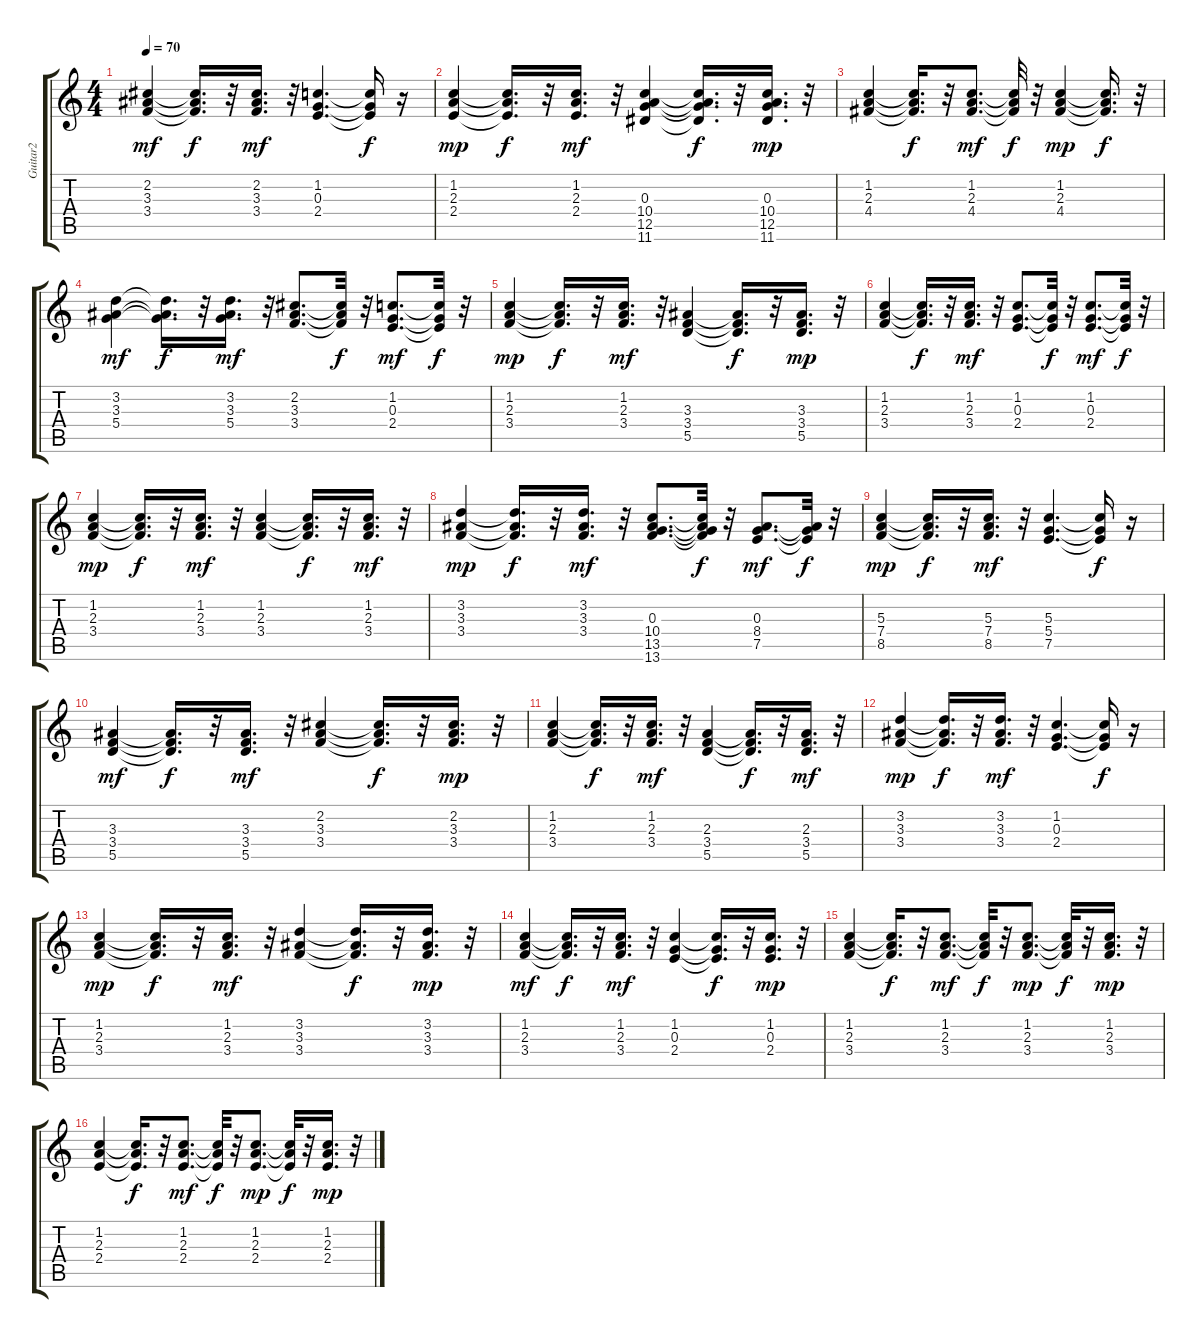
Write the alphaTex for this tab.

\track ("Guitar2" "Guitar2") {instrument acousticguitarsteel}
\staff {score tabs}
\tuning (E4 B3 G3 D3 A2 E2) {hide}
\ts (4 4)
\tempo 70
\clef g2
\ks c
(2.2 3.3 3.4).4{dy mf} (2.2{t} 3.3{t} 3.4{t}).16{d dy f} r.32 (2.2 3.3 3.4).16{d dy mf} r.32 (1.2 0.3 2.4).4{d} (1.2{t} 0.3{t} 2.4{t}).16{dy f} r.16 |
(1.2 2.3 2.4).4{dy mp} (1.2{t} 2.3{t} 2.4{t}).16{d dy f} r.32 (1.2 2.3 2.4).16{d dy mf} r.32 (0.3 10.4 12.5 11.6).4 (0.3{t} 10.4{t} 12.5{t} 11.6{t}).16{d dy f} r.32 (0.3 10.4 12.5 11.6).16{d dy mp} r.32 |
(1.2 2.3 4.4).4 (1.2{t} 2.3{t} 4.4{t}).16{d dy f} r.32 (1.2 2.3 4.4).8{d dy mf} (1.2{t} 2.3{t} 4.4{t}).32{dy f} r.32 (1.2 2.3 4.4).4{dy mp} (1.2{t} 2.3{t} 4.4{t}).16{d dy f} r.32 |
(3.2 3.3 5.4).4{dy mf} (3.2{t} 3.3{t} 5.4{t}).16{d dy f} r.32 (3.2 3.3 5.4).16{d dy mf} r.32 (2.2 3.3 3.4).8{d} (2.2{t} 3.3{t} 3.4{t}).32{dy f} r.32 (1.2 0.3 2.4).8{d dy mf} (1.2{t} 0.3{t} 2.4{t}).32{dy f} r.32 |
(1.2 2.3 3.4).4{dy mp} (1.2{t} 2.3{t} 3.4{t}).16{d dy f} r.32 (1.2 2.3 3.4).16{d dy mf} r.32 (3.3 3.4 5.5).4 (3.3{t} 3.4{t} 5.5{t}).16{d dy f} r.32 (3.3 3.4 5.5).16{d dy mp} r.32 |
(1.2 2.3 3.4).4 (1.2{t} 2.3{t} 3.4{t}).16{d dy f} r.32 (1.2 2.3 3.4).16{d dy mf} r.32 (1.2 0.3 2.4).8{d} (1.2{t} 0.3{t} 2.4{t}).32{dy f} r.32 (1.2 0.3 2.4).8{d dy mf} (1.2{t} 0.3{t} 2.4{t}).32{dy f} r.32 |
(1.2 2.3 3.4).4{dy mp} (1.2{t} 2.3{t} 3.4{t}).16{d dy f} r.32 (1.2 2.3 3.4).16{d dy mf} r.32 (1.2 2.3 3.4).4 (1.2{t} 2.3{t} 3.4{t}).16{d dy f} r.32 (1.2 2.3 3.4).16{d dy mf} r.32 |
(3.2 3.3 3.4).4{dy mp} (3.2{t} 3.3{t} 3.4{t}).16{d dy f} r.32 (3.2 3.3 3.4).16{d dy mf} r.32 (0.3 10.4 13.5 13.6).8{d} (0.3{t} 10.4{t} 13.5{t} 13.6{t}).32{dy f} r.32 (0.3 8.4 7.5).8{d dy mf} (0.3{t} 8.4{t} 7.5{t}).32{dy f} r.32 |
(5.3 7.4 8.5).4{dy mp} (5.3{t} 7.4{t} 8.5{t}).16{d dy f} r.32 (5.3 7.4 8.5).16{d dy mf} r.32 (5.3 5.4 7.5).4{d} (5.3{t} 5.4{t} 7.5{t}).16{dy f} r.16 |
(3.3 3.4 5.5).4{dy mf} (3.3{t} 3.4{t} 5.5{t}).16{d dy f} r.32 (3.3 3.4 5.5).16{d dy mf} r.32 (2.2 3.3 3.4).4 (2.2{t} 3.3{t} 3.4{t}).16{d dy f} r.32 (2.2 3.3 3.4).16{d dy mp} r.32 |
(1.2 2.3 3.4).4 (1.2{t} 2.3{t} 3.4{t}).16{d dy f} r.32 (1.2 2.3 3.4).16{d dy mf} r.32 (2.3 3.4 5.5).4 (2.3{t} 3.4{t} 5.5{t}).16{d dy f} r.32 (2.3 3.4 5.5).16{d dy mf} r.32 |
(3.2 3.3 3.4).4{dy mp} (3.2{t} 3.3{t} 3.4{t}).16{d dy f} r.32 (3.2 3.3 3.4).16{d dy mf} r.32 (1.2 0.3 2.4).4{d} (1.2{t} 0.3{t} 2.4{t}).16{dy f} r.16 |
(1.2 2.3 3.4).4{dy mp} (1.2{t} 2.3{t} 3.4{t}).16{d dy f} r.32 (1.2 2.3 3.4).16{d dy mf} r.32 (3.2 3.3 3.4).4 (3.2{t} 3.3{t} 3.4{t}).16{d dy f} r.32 (3.2 3.3 3.4).16{d dy mp} r.32 |
(1.2 2.3 3.4).4{dy mf} (1.2{t} 2.3{t} 3.4{t}).16{d dy f} r.32 (1.2 2.3 3.4).16{d dy mf} r.32 (1.2 0.3 2.4).4 (1.2{t} 0.3{t} 2.4{t}).16{d dy f} r.32 (1.2 0.3 2.4).16{d dy mp} r.32 |
(1.2 2.3 3.4).4 (1.2{t} 2.3{t} 3.4{t}).16{d dy f} r.32 (1.2 2.3 3.4).8{d dy mf} (1.2{t} 2.3{t} 3.4{t}).32{dy f} r.32 (1.2 2.3 3.4).8{d dy mp} (1.2{t} 2.3{t} 3.4{t}).32{dy f} r.32 (1.2 2.3 3.4).16{d dy mp} r.32 |
(1.2 2.3 2.4).4 (1.2{t} 2.3{t} 2.4{t}).16{d dy f} r.32 (1.2 2.3 2.4).8{d dy mf} (1.2{t} 2.3{t} 2.4{t}).32{dy f} r.32 (1.2 2.3 2.4).8{d dy mp} (1.2{t} 2.3{t} 2.4{t}).32{dy f} r.32 (1.2 2.3 2.4).16{d dy mp} r.32
